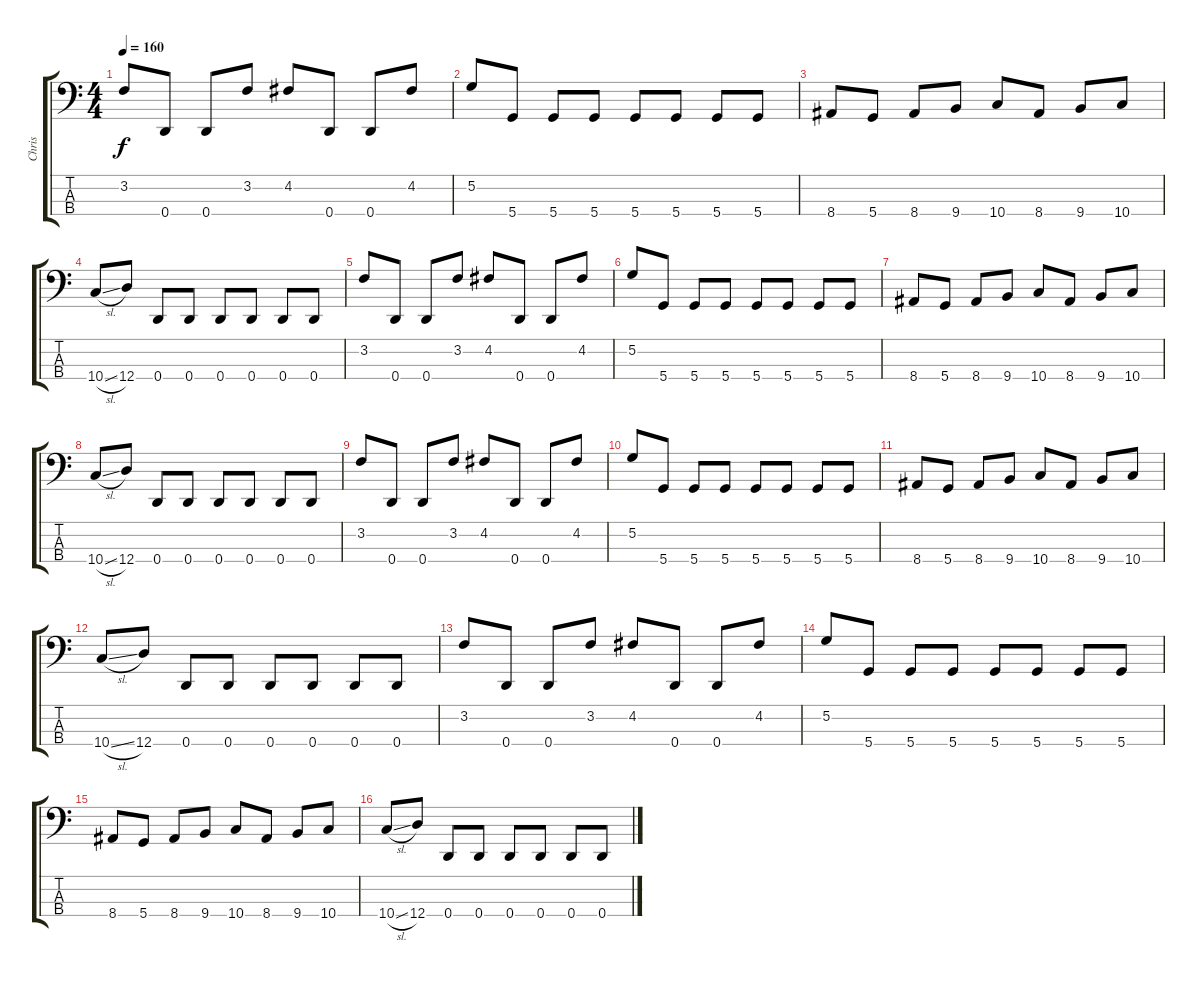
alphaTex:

\track ("Chris " "Chris ") {instrument electricbassfinger}
\staff {score tabs}
\tuning (G2 D2 A1 D1) {hide}
\ts (4 4)
\tempo 160
\clef f4
\ks c
3.2.8{dy f} 0.4.8 0.4.8 3.2.8 4.2.8 0.4.8 0.4.8 4.2.8 |
5.2.8 5.4.8 5.4.8 5.4.8 5.4.8 5.4.8 5.4.8 5.4.8 |
8.4.8 5.4.8 8.4.8 9.4.8 10.4.8 8.4.8 9.4.8 10.4.8 |
10.4{sl}.8 12.4.8 0.4.8 0.4.8 0.4.8 0.4.8 0.4.8 0.4.8 |
3.2.8 0.4.8 0.4.8 3.2.8 4.2.8 0.4.8 0.4.8 4.2.8 |
5.2.8 5.4.8 5.4.8 5.4.8 5.4.8 5.4.8 5.4.8 5.4.8 |
8.4.8 5.4.8 8.4.8 9.4.8 10.4.8 8.4.8 9.4.8 10.4.8 |
10.4{sl}.8 12.4.8 0.4.8 0.4.8 0.4.8 0.4.8 0.4.8 0.4.8 |
3.2.8 0.4.8 0.4.8 3.2.8 4.2.8 0.4.8 0.4.8 4.2.8 |
5.2.8 5.4.8 5.4.8 5.4.8 5.4.8 5.4.8 5.4.8 5.4.8 |
8.4.8 5.4.8 8.4.8 9.4.8 10.4.8 8.4.8 9.4.8 10.4.8 |
10.4{sl}.8 12.4.8 0.4.8 0.4.8 0.4.8 0.4.8 0.4.8 0.4.8 |
3.2.8 0.4.8 0.4.8 3.2.8 4.2.8 0.4.8 0.4.8 4.2.8 |
5.2.8 5.4.8 5.4.8 5.4.8 5.4.8 5.4.8 5.4.8 5.4.8 |
8.4.8 5.4.8 8.4.8 9.4.8 10.4.8 8.4.8 9.4.8 10.4.8 |
10.4{sl}.8 12.4.8 0.4.8 0.4.8 0.4.8 0.4.8 0.4.8 0.4.8
